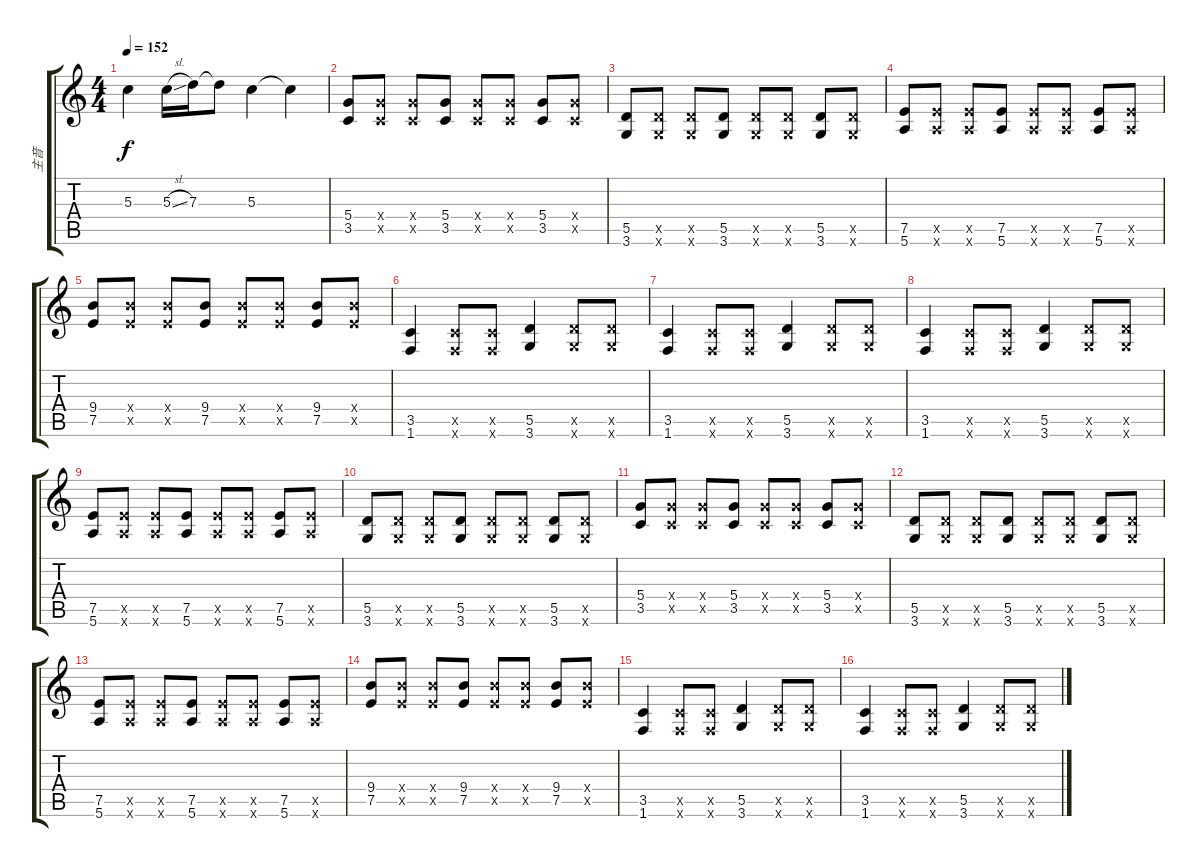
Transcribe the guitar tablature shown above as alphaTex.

\track ("主音" "主音") {instrument overdrivenguitar}
\staff {score tabs}
\tuning (E4 B3 G3 D3 A2 E2) {hide}
\ts (4 4)
\tempo 152
\clef g2
\ks c
5.3.4{dy f} 5.3{sl}.16 7.3.16 7.3{t}.8 5.3.4 5.3{t}.4 |
(5.4 3.5).8{volume 10} (5.4{x} 3.5{x}).8 (5.4{x} 3.5{x}).8 (5.4 3.5).8 (5.4{x} 3.5{x}).8 (5.4{x} 3.5{x}).8 (5.4 3.5).8 (5.4{x} 3.5{x}).8 |
(5.5 3.6).8 (5.5{x} 3.6{x}).8 (5.5{x} 3.6{x}).8 (5.5 3.6).8 (5.5{x} 3.6{x}).8 (5.5{x} 3.6{x}).8 (5.5 3.6).8 (5.5{x} 3.6{x}).8 |
(7.5 5.6).8 (7.5{x} 5.6{x}).8 (7.5{x} 5.6{x}).8 (7.5 5.6).8 (7.5{x} 5.6{x}).8 (7.5{x} 5.6{x}).8 (7.5 5.6).8 (7.5{x} 5.6{x}).8 |
(9.4 7.5).8 (9.4{x} 7.5{x}).8 (9.4{x} 7.5{x}).8 (9.4 7.5).8 (9.4{x} 7.5{x}).8 (9.4{x} 7.5{x}).8 (9.4 7.5).8 (9.4{x} 7.5{x}).8 |
(3.5 1.6).4 (3.5{x} 1.6{x}).8 (3.5{x} 1.6{x}).8 (5.5 3.6).4 (5.5{x} 3.6{x}).8{txt ""} (5.5{x} 3.6{x}).8 |
(3.5 1.6).4 (3.5{x} 1.6{x}).8 (3.5{x} 1.6{x}).8 (5.5 3.6).4 (5.5{x} 3.6{x}).8 (5.5{x} 3.6{x}).8 |
(3.5 1.6).4 (3.5{x} 1.6{x}).8 (3.5{x} 1.6{x}).8 (5.5 3.6).4 (5.5{x} 3.6{x}).8 (5.5{x} 3.6{x}).8 |
(7.5 5.6).8 (7.5{x} 5.6{x}).8 (7.5{x} 5.6{x}).8 (7.5 5.6).8 (7.5{x} 5.6{x}).8 (7.5{x} 5.6{x}).8 (7.5 5.6).8 (7.5{x} 5.6{x}).8 |
(5.5 3.6).8 (5.5{x} 3.6{x}).8 (5.5{x} 3.6{x}).8 (5.5 3.6).8 (5.5{x} 3.6{x}).8 (5.5{x} 3.6{x}).8 (5.5 3.6).8 (5.5{x} 3.6{x}).8 |
(5.4 3.5).8 (5.4{x} 3.5{x}).8 (5.4{x} 3.5{x}).8 (5.4 3.5).8 (5.4{x} 3.5{x}).8 (5.4{x} 3.5{x}).8 (5.4 3.5).8 (5.4{x} 3.5{x}).8 |
(5.5 3.6).8 (5.5{x} 3.6{x}).8 (5.5{x} 3.6{x}).8 (5.5 3.6).8 (5.5{x} 3.6{x}).8 (5.5{x} 3.6{x}).8 (5.5 3.6).8 (5.5{x} 3.6{x}).8 |
(7.5 5.6).8 (7.5{x} 5.6{x}).8 (7.5{x} 5.6{x}).8 (7.5 5.6).8 (7.5{x} 5.6{x}).8 (7.5{x} 5.6{x}).8 (7.5 5.6).8 (7.5{x} 5.6{x}).8 |
(9.4 7.5).8 (9.4{x} 7.5{x}).8 (9.4{x} 7.5{x}).8 (9.4 7.5).8 (9.4{x} 7.5{x}).8 (9.4{x} 7.5{x}).8 (9.4 7.5).8 (9.4{x} 7.5{x}).8 |
(3.5 1.6).4 (3.5{x} 1.6{x}).8 (3.5{x} 1.6{x}).8 (5.5 3.6).4 (5.5{x} 3.6{x}).8 (5.5{x} 3.6{x}).8 |
(3.5 1.6).4 (3.5{x} 1.6{x}).8 (3.5{x} 1.6{x}).8 (5.5 3.6).4 (5.5{x} 3.6{x}).8 (5.5{x} 3.6{x}).8
